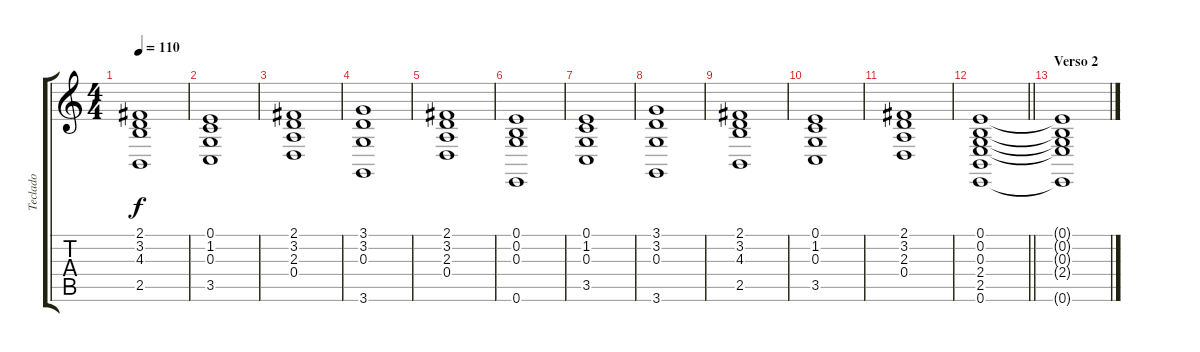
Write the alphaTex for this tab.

\track ("Teclado" "Teclado") {instrument drawbarorgan}
\staff {score tabs}
\tuning (E4 B3 G3 D3 A2 E2) {hide}
\ts (4 4)
\tempo 110
\clef g2
\ks c
(2.1 3.2 4.3 2.5).1{dy f} |
(0.1 1.2 0.3 3.5).1 |
(2.1 3.2 2.3 0.4).1 |
(3.1 3.2 0.3 3.6).1 |
(2.1 3.2 2.3 0.4).1 |
(0.1 0.2 0.3 0.6).1 |
(0.1 1.2 0.3 3.5).1 |
(3.1 3.2 0.3 3.6).1 |
(2.1 3.2 4.3 2.5).1 |
(0.1 1.2 0.3 3.5).1 |
(2.1 3.2 2.3 0.4).1 |
\barLineRight lightlight
(0.1 0.2 0.3 2.4 2.5 0.6).1 |
\section ("" "Verso 2")
(0.1{t} 0.2{t} 0.3{t} 2.4{t} 0.6{t}).1
